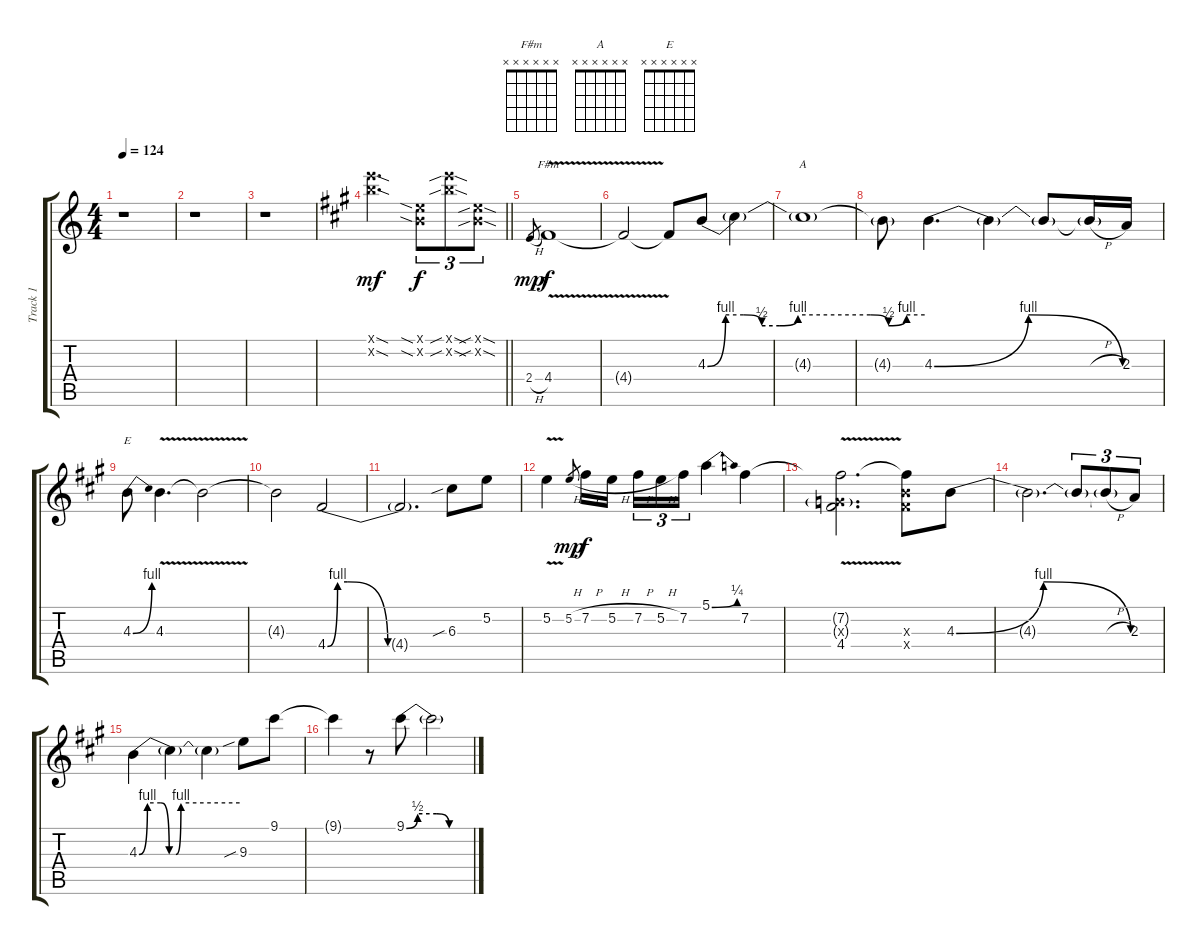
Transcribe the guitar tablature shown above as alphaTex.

\track ("Track 1" "Track 1") {instrument overdrivenguitar}
\staff {score tabs}
\tuning (E4 B3 G3 D3 A2 E2) {hide}
\chord ("F#m" x x x x x x)
\chord ("A" x x x x x x)
\chord ("E" x x x x x x)
\ts (4 4)
\tempo 124
\clef g2
\ks c
r.1{dy mf} |
r.1 |
r.1 |
\barLineRight lightlight
\ks f#minor
(12.1{sod x} 12.2{sod x}).2{d instrument overdrivenguitar} (0.1{sia x} 0.2{sia x}).8{tu (3 2) dy f} (12.1{sib sod x} 12.2{sib sod x}).8{tu (3 2)} (0.1{sib sod x} 0.2{sib sod x}).8{tu (3 2)} |
2.4{h}.8{gr dy mp} 4.4{v}.1{ch "F#m" dy f} |
4.4{t}.2 4.4{t}.8 4.3{be (custom 0 0 5 4 10 4 15 2 20 2 25 4 45 4 50 2 55 4 60 4)}.8 4.3{t}.4 |
4.3{t}.1{ch "A"} |
4.3{t}.8 4.3{be (bendrelease 0 0 10 4 45 4 60 0)}.4{d} 4.3{t}.4 4.3{t}.8 4.3{h t}.16 2.3.16 |
4.3{be (bend 0 0 60 4)}.8{ch "E"} 4.3{v}.4{d} 4.3{t}.2 |
4.3{t}.2 4.4{be (custom 0 0 5 4 10 4 30 0 60 0)}.2 |
4.4{t}.2{d} 6.3{sib}.8 5.2.8 |
5.2{v}.4 5.2{h}.8{gr dy mp} 7.2{h}.16{dy f} 5.2{h}.16{beam splitsecondary} 7.2{h}.16{tu (3 2)} 5.2{h}.16{tu (3 2)} 7.2.16{tu (3 2)} 5.1{be (bend 0 0 60 1)}.4 7.2.4 |
(7.2{t} 0.3{g x} 4.4{v}).2{d} (7.2{t} 4.3{x} 4.4{x}).8 4.3{be (bendrelease 0 0 10 4 50 4 60 0)}.8 |
4.3{t}.2{d} 4.3{t}.8{tu (3 2)} 4.3{h t}.8{tu (3 2)} 2.3.8{tu (3 2)} |
4.3{be (custom 0 0 5 4 13 4 18 0 22 0 25 4 60 4)}.4 4.3{t}.4 4.3{t}.4 9.3{sib}.8 9.1.8 |
9.1{t}.4 r.8 9.1{be (custom 0 0 10 2 27 2 38 0 60 0)}.8 9.1{t}.2
